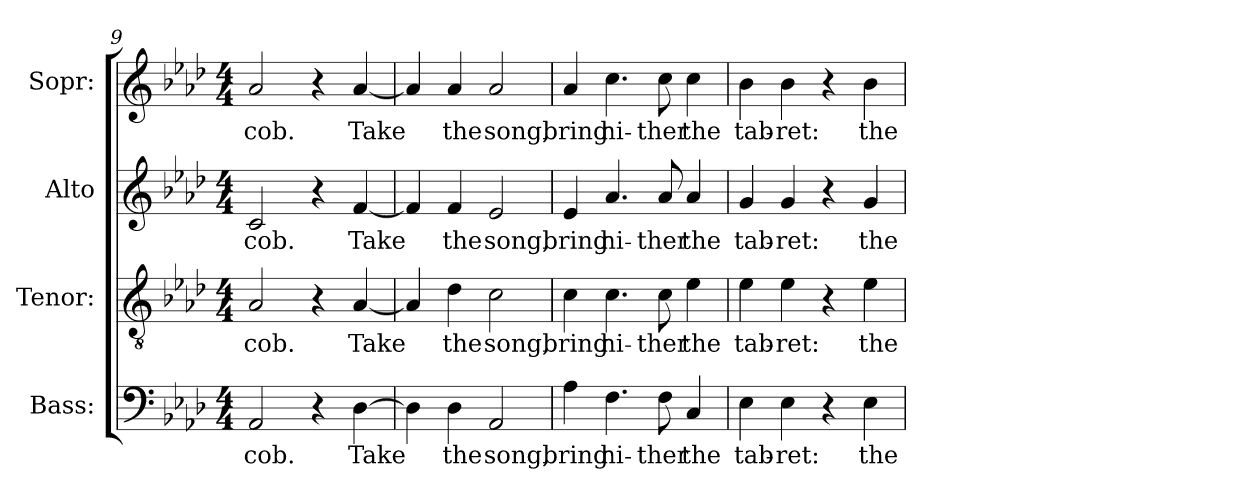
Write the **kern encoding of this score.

**kern	**text	**kern	**text	**kern	**text	**kern	**text
*part4	*part4	*part3	*part3	*part2	*part2	*part1	*part1
*staff4	*staff4	*staff3	*staff3	*staff2	*staff2	*staff1	*staff1
*I"Bass:	*	*I"Tenor:	*	*I"Alto	*	*I"Sopr:	*
*clefF4	*	*clefGv2	*	*clefG2	*	*clefG2	*
*	*	*ITrd7c12	*	*	*	*	*
*k[b-e-a-d-]	*	*k[b-e-a-d-]	*	*k[b-e-a-d-]	*	*k[b-e-a-d-]	*
*A-:	*	*A-:	*	*A-:	*	*A-:	*
*M4/4	*	*M4/4	*	*M4/4	*	*M4/4	*
=9	=9	=9	=9	=9	=9	=9	=9
!	!LO:LY:b:color=#000000	!	!	!	!	!	!
!	!	!	!LO:LY:b:color=#000000	!	!	!	!
!	!	!	!	!	!LO:LY:b:color=#000000	!	!
!	!	!	!	!	!	!	!LO:LY:b:color=#000000
2AA-i/	-cob.	2AA-i/	-cob.	2ci/	-cob.	2a-i/	-cob.
4r	.	4r	.	4r	.	4r	.
!	!LO:LY:b:color=#000000	!	!	!	!	!	!
!	!	!	!LO:LY:b:color=#000000	!	!	!	!
!	!	!	!	!	!LO:LY:b:color=#000000	!	!
!	!	!	!	!	!	!	!LO:LY:b:color=#000000
[4D-i\	Take	[4AA-i/	Take	[4fi/	Take	[4a-i/	Take
=10	=10	=10	=10	=10	=10	=10	=10
4D-i\]	.	4AA-i/]	.	4fi/]	.	4a-i/]	.
!	!LO:LY:b:color=#000000	!	!	!	!	!	!
!	!	!	!LO:LY:b:color=#000000	!	!	!	!
!	!	!	!	!	!LO:LY:b:color=#000000	!	!
!	!	!	!	!	!	!	!LO:LY:b:color=#000000
4D-i\	the	4D-i\	the	4fi/	the	4a-i/	the
!	!LO:LY:b:color=#000000	!	!	!	!	!	!
!	!	!	!LO:LY:b:color=#000000	!	!	!	!
!	!	!	!	!	!LO:LY:b:color=#000000	!	!
!	!	!	!	!	!	!	!LO:LY:b:color=#000000
2AA-i/	song,	2Ci\	song,	2e-i/	song,	2a-i/	song,
!!LO:PB:g=z
=11	=11	=11	=11	=11	=11	=11	=11
!	!LO:LY:b:color=#000000	!	!	!	!	!	!
!	!	!	!LO:LY:b:color=#000000	!	!	!	!
!	!	!	!	!	!LO:LY:b:color=#000000	!	!
!	!	!	!	!	!	!	!LO:LY:b:color=#000000
4A-i\	bring	4Ci\	bring	4e-i/	bring	4a-i/	bring
!	!LO:LY:b:color=#000000	!	!	!	!	!	!
!	!	!	!LO:LY:b:color=#000000	!	!	!	!
!	!	!	!	!	!LO:LY:b:color=#000000	!	!
!	!	!	!	!	!	!	!LO:LY:b:color=#000000
4.Fi\	hi-	4.Ci\	hi-	4.a-i/	hi-	4.cci\	hi-
!	!LO:LY:b:color=#000000	!	!	!	!	!	!
!	!	!	!LO:LY:b:color=#000000	!	!	!	!
!	!	!	!	!	!LO:LY:b:color=#000000	!	!
!	!	!	!	!	!	!	!LO:LY:b:color=#000000
8Fi\	-ther	8Ci\	-ther	8a-i/	-ther	8cci\	-ther
!	!LO:LY:b:color=#000000	!	!	!	!	!	!
!	!	!	!LO:LY:b:color=#000000	!	!	!	!
!	!	!	!	!	!LO:LY:b:color=#000000	!	!
!	!	!	!	!	!	!	!LO:LY:b:color=#000000
4Ci/	the	4E-i\	the	4a-i/	the	4cci\	the
=12	=12	=12	=12	=12	=12	=12	=12
!	!LO:LY:b:color=#000000	!	!	!	!	!	!
!	!	!	!LO:LY:b:color=#000000	!	!	!	!
!	!	!	!	!	!LO:LY:b:color=#000000	!	!
!	!	!	!	!	!	!	!LO:LY:b:color=#000000
4E-i\	tab-	4E-i\	tab-	4gi/	tab-	4b-i\	tab-
!	!LO:LY:b:color=#000000	!	!	!	!	!	!
!	!	!	!LO:LY:b:color=#000000	!	!	!	!
!	!	!	!	!	!LO:LY:b:color=#000000	!	!
!	!	!	!	!	!	!	!LO:LY:b:color=#000000
4E-i\	-ret:	4E-i\	-ret:	4gi/	-ret:	4b-i\	-ret:
4r	.	4r	.	4r	.	4r	.
!	!LO:LY:b:color=#000000	!	!	!	!	!	!
!	!	!	!LO:LY:b:color=#000000	!	!	!	!
!	!	!	!	!	!LO:LY:b:color=#000000	!	!
!	!	!	!	!	!	!	!LO:LY:b:color=#000000
4E-i\	the	4E-i\	the	4gi/	the	4b-i\	the
=	=	=	=	=	=	=	=
*-	*-	*-	*-	*-	*-	*-	*-
